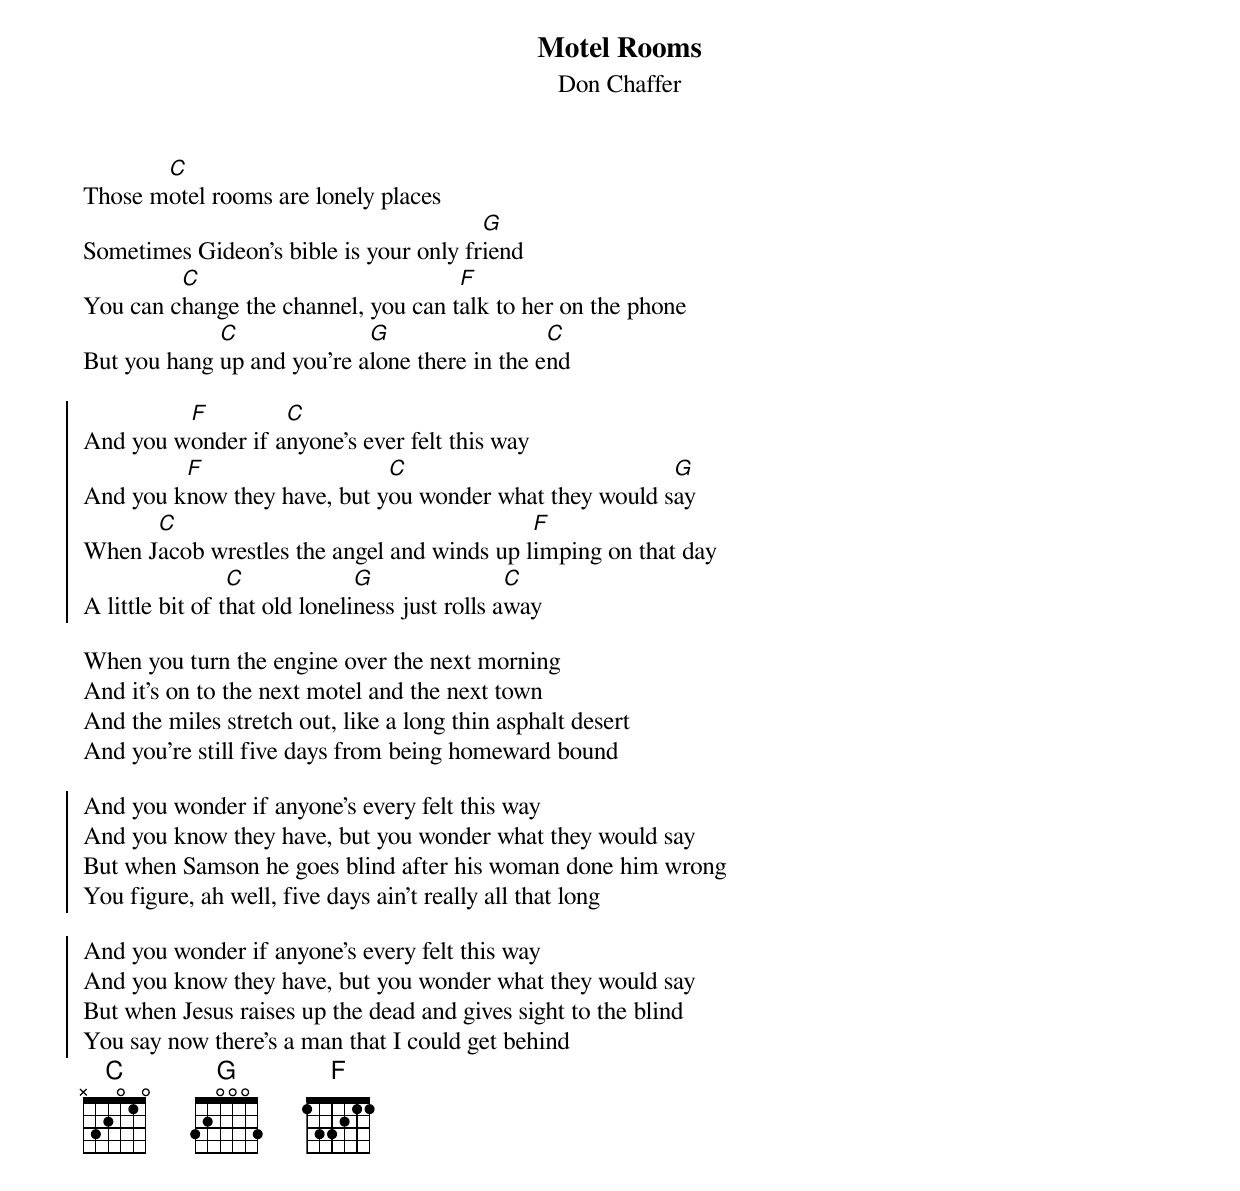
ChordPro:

{title:Motel Rooms}
{st:Don Chaffer}

Those m[C]otel rooms are lonely places
Sometimes Gideon’s bible is your only fr[G]iend
You can c[C]hange the channel, you can t[F]alk to her on the phone
But you hang [C]up and you’re a[G]lone there in the e[C]nd

{soc}
And you w[F]onder if a[C]nyone’s ever felt this way
And you k[F]now they have, but y[C]ou wonder what they would s[G]ay
When J[C]acob wrestles the angel and winds up l[F]imping on that day
A little bit of t[C]hat old loneli[G]ness just rolls a[C]way
{eoc}

When you turn the engine over the next morning
And it’s on to the next motel and the next town
And the miles stretch out, like a long thin asphalt desert
And you’re still five days from being homeward bound

{soc}
And you wonder if anyone’s every felt this way
And you know they have, but you wonder what they would say
But when Samson he goes blind after his woman done him wrong
You figure, ah well, five days ain’t really all that long
{eoc}

{soc}
And you wonder if anyone’s every felt this way
And you know they have, but you wonder what they would say
But when Jesus raises up the dead and gives sight to the blind
You say now there’s a man that I could get behind
{eoc}
